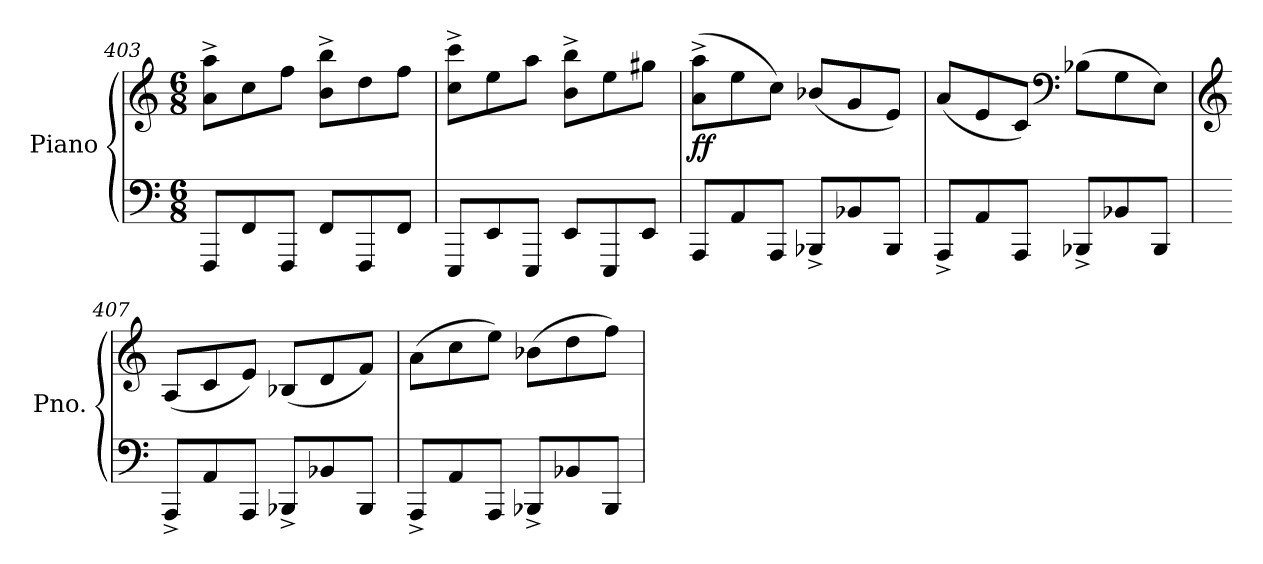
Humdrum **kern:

**kern	**kern	**dynam
*part1	*part1	*part1
*staff2	*staff1	*staff1/2
*I"Piano	*	*
*I'Pno.	*	*
*clefF4	*clefG2	*
*k[]	*k[]	*
*M6/8	*M6/8	*
=403	=403	=403
8FFF/L	8a\^ 8aa\^L	.
8FF/	8cc\	.
8FFF/J	8ff\J	.
8FF/L	8b\^ 8bb\^L	.
8FFF/	8dd\	.
8FF/J	8ff\J	.
=404	=404	=404
8EEE/L	8cc\^ 8ccc\^L	.
8EE/	8ee\	.
8EEE/J	8aa\J	.
8EE/L	8b\^ 8bb\^L	.
8EEE/	8ee\	.
8EE/J	8gg#X\J	.
=405	=405	=405
!	!	!LO:DY:b
8AAA/L	(>8a\^ 8aa\^L	ff
8AA/	8ee\	.
8AAA/J	8cc\J)	.
8BBB-X^/L	(<8b-X/L	.
8BB-X/	8g/	.
8BBB-/J	8e/J)	.
!!LO:LB:g=z
=406	=406	=406
8AAA^/L	(<8a/L	.
8AA/	8e/	.
8AAA/J	8c/J)	.
*	*clefF4	*
8BBB-X^/L	(>8B-X\L	.
8BB-X/	8G\	.
8BBB-/J	8E\J)	.
=407	=407	=407
*	*clefG2	*
8AAA^/L	(<8A/L	.
8AA/	8c/	.
8AAA/J	8e/J)	.
8BBB-X^/L	(<8B-X/L	.
8BB-X/	8d/	.
8BBB-/J	8f/J)	.
=408	=408	=408
8AAA^/L	(>8a\L	.
8AA/	8cc\	.
8AAA/J	8ee\J)	.
8BBB-X^/L	(>8b-X\L	.
8BB-X/	8dd\	.
8BBB-/J	8ff\J)	.
=	=	=
*-	*-	*-
